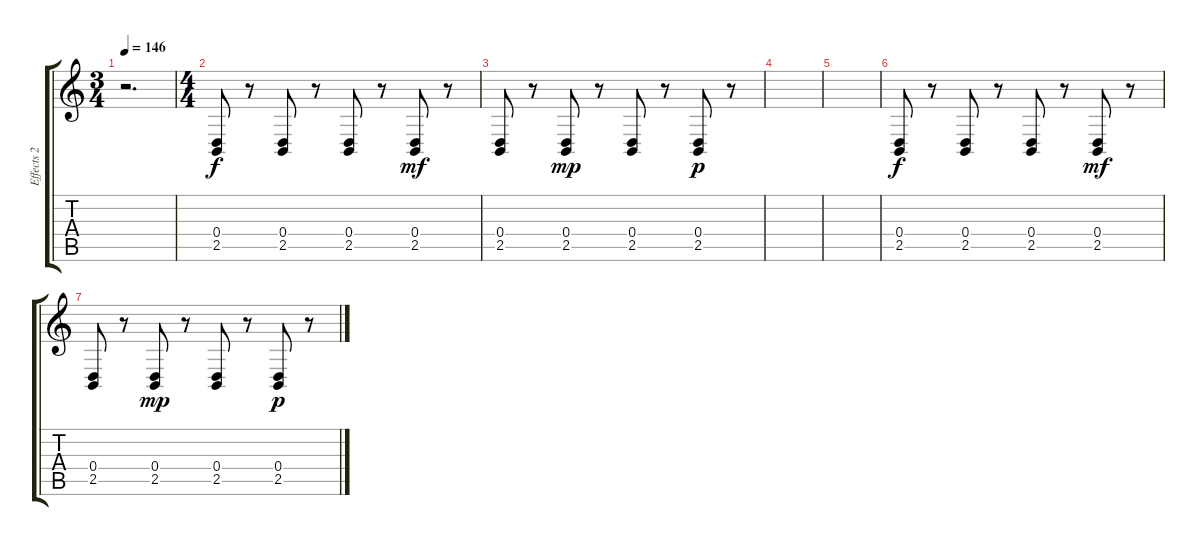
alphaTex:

\track ("Effects 2" "Effects 2") {instrument pad8sweep}
\staff {score tabs}
\tuning (E4 B3 G3 D3 A2 E2) {hide}
\ts (3 4)
\tempo 146
\clef g2
\ks c
r.2{d dy f instrument pad8sweep} |
\ts (4 4)
(0.4 2.5).8{instrument breathnoise} r.8 (0.4 2.5).8 r.8 (0.4 2.5).8 r.8 (0.4 2.5).8{dy mf} r.8 |
(0.4 2.5).8 r.8 (0.4 2.5).8{dy mp} r.8 (0.4 2.5).8 r.8 (0.4 2.5).8{dy p} r.8 |
|
|
(0.4 2.5).8{dy f} r.8 (0.4 2.5).8 r.8 (0.4 2.5).8 r.8 (0.4 2.5).8{dy mf} r.8 |
(0.4 2.5).8 r.8 (0.4 2.5).8{dy mp} r.8 (0.4 2.5).8 r.8 (0.4 2.5).8{dy p} r.8
